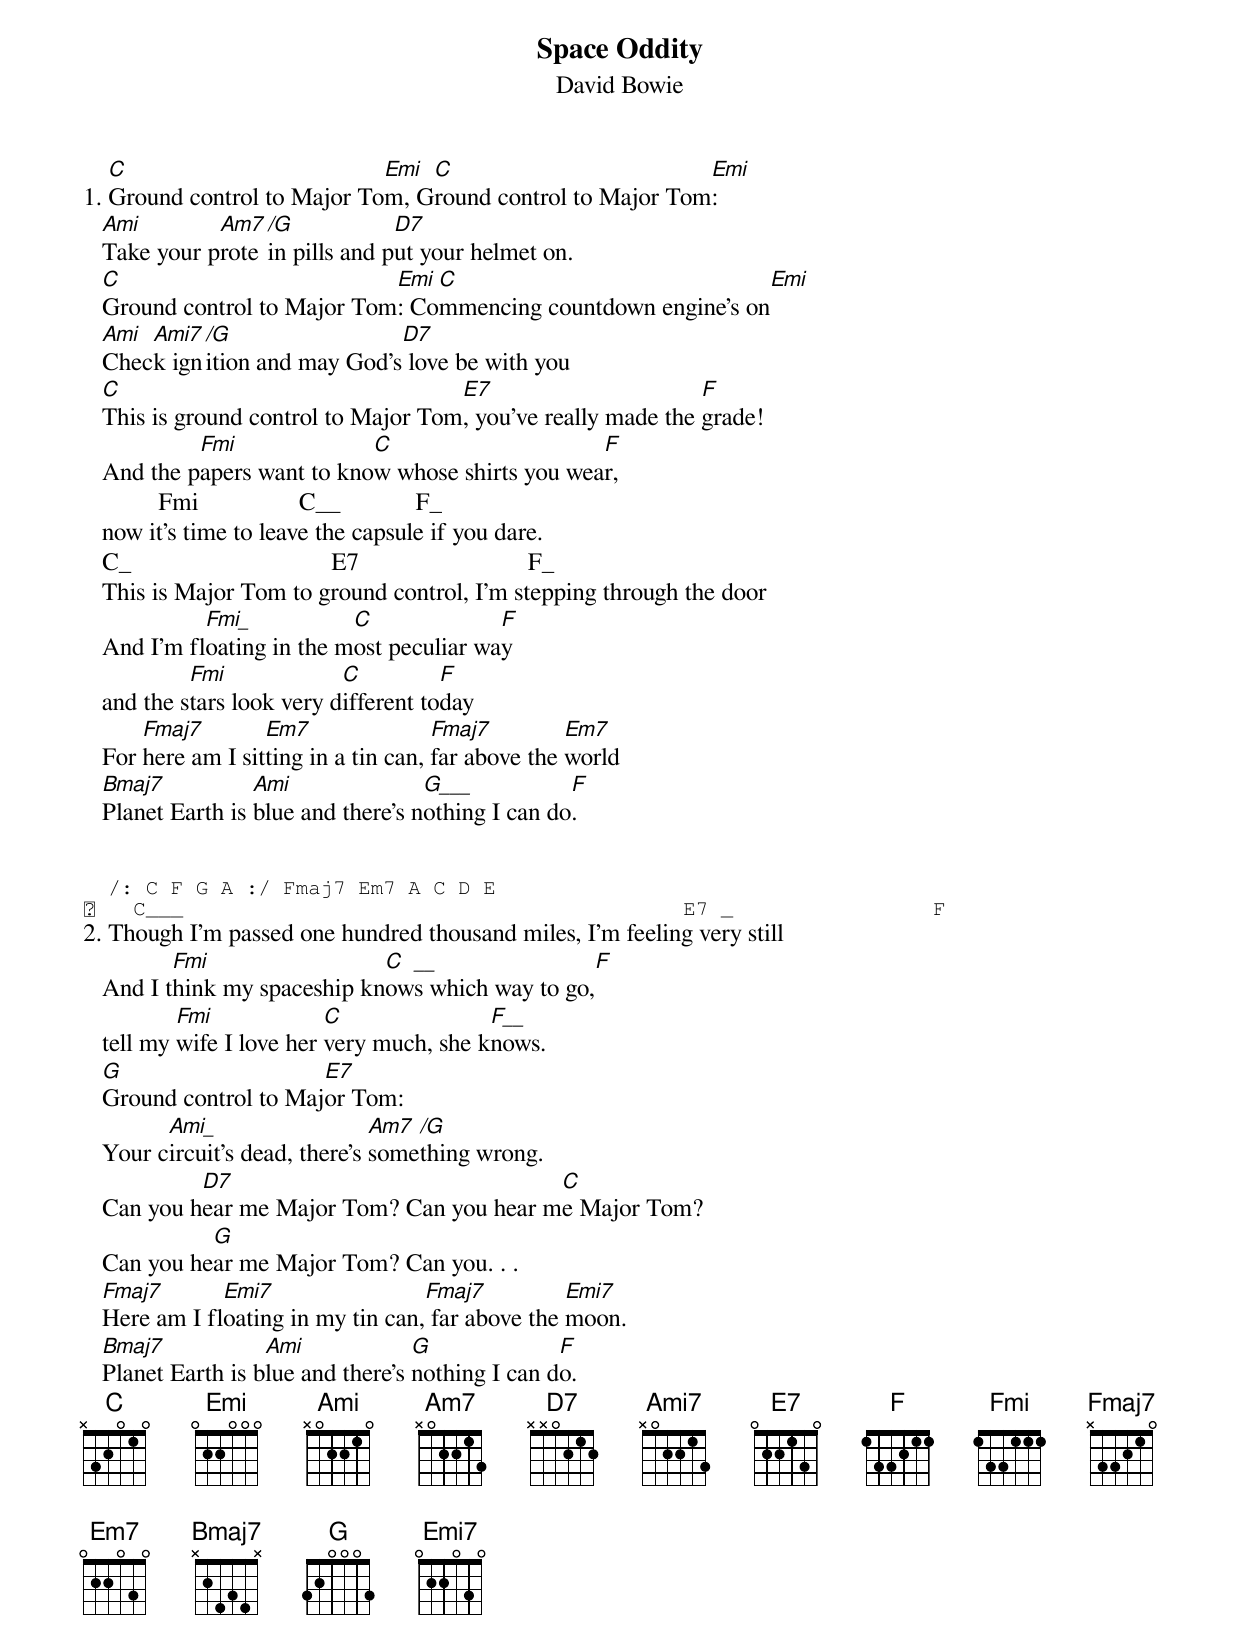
                      Space Oddity
                           David Bowie

   C                         Emi C                         Emi
1. Ground control to Major Tom, Ground control to Major Tom:
   Ami        Am7 /G            D7
   Take your protein pills and put your helmet on.
   C                          Emi C                                Emi
   Ground control to Major Tom: Commencing countdown engine’s on
   Ami Ami7 /G                 D7
   Check ignition and may God’s love be with you
   C                                  E7                       F
   This is ground control to Major Tom, you’ve really made the grade!
            Fmi              C                     F
   And the papers want to know whose shirts you wear,
            Fmi                C__            F_
   now it’s time to leave the capsule if you dare.
   C_                                E7                           F_
   This is Major Tom to ground control, I’m stepping through the door
             Fmi_           C              F
   And I’m floating in the most peculiar way
            Fmi             C          F
   and the stars look very different today
       Fmaj7        Em7                Fmaj7         Em7
   For here am I sitting in a tin can, far above the world
   Bmaj7           Ami               G___           F
   Planet Earth is blue and there’s nothing I can do.


  /: C F G A :/ Fmaj7 Em7 A C D E
   C___                                        E7 _                F
2. Though I’m passed one hundred thousand miles, I’m feeling very still
          Fmi                 C __                 F
   And I think my spaceship knows which way to go,
           Fmi             C               F__
   tell my wife I love her very much, she knows.
   G                    E7
   Ground control to Major Tom:
         Ami_                   Am7 /G
   Your circuit’s dead, there’s something wrong.
            D7                              C
   Can you hear me Major Tom? Can you hear me Major Tom?
             G
   Can you hear me Major Tom? Can you. . .
   Fmaj7       Emi7                 Fmaj7          Emi7
   Here am I floating in my tin can, far above the moon.
   Bmaj7            Ami             G              F
   Planet Earth is blue and there’s nothing I can do.
